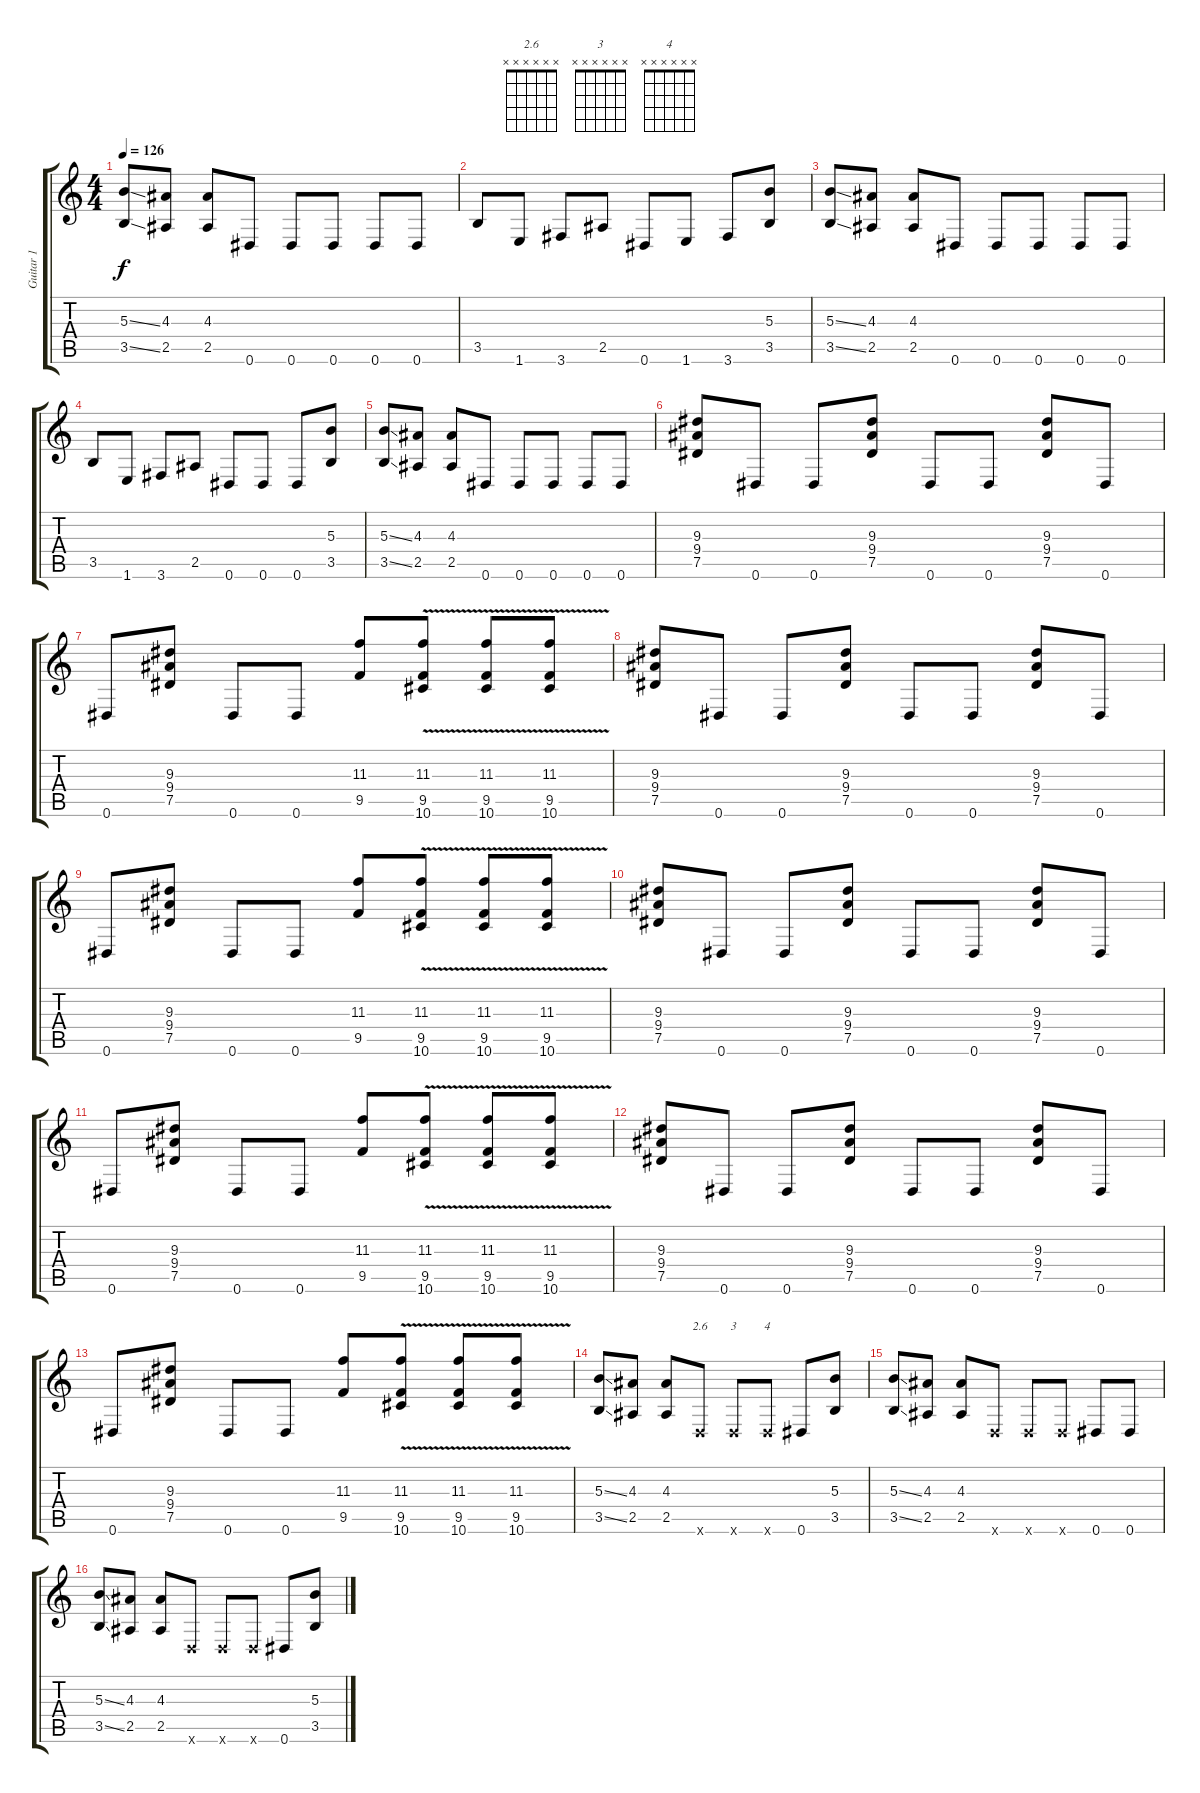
\track ("Guitar 1" "Guitar 1") {instrument overdrivenguitar}
\staff {score tabs}
\tuning (Eb4 Bb3 Gb3 Db3 Ab2 Eb2) {hide}
\chord ("2.6" x x x x x x)
\chord ("3" x x x x x x)
\chord ("4" x x x x x x)
\ts (4 4)
\tempo 126
\clef g2
\ks c
(5.3{ss} 3.5{ss}).8{dy f} (4.3 2.5).8 (4.3 2.5).8 0.6.8 0.6.8 0.6.8 0.6.8 0.6.8 |
3.5.8 1.6.8 3.6.8 2.5.8 0.6.8 1.6.8 3.6.8 (5.3 3.5).8 |
(5.3{ss} 3.5{ss}).8 (4.3 2.5).8 (4.3 2.5).8 0.6.8 0.6.8 0.6.8 0.6.8 0.6.8 |
3.5.8 1.6.8 3.6.8 2.5.8 0.6.8 0.6.8 0.6.8 (5.3 3.5).8 |
(5.3{ss} 3.5{ss}).8 (4.3 2.5).8 (4.3 2.5).8 0.6.8 0.6.8 0.6.8 0.6.8 0.6.8 |
(9.3 9.4 7.5).8 0.6.8 0.6.8 (9.3 9.4 7.5).8 0.6.8 0.6.8 (9.3 9.4 7.5).8 0.6.8 |
0.6.8 (9.3 9.4 7.5).8 0.6.8 0.6.8 (11.3 9.5).8 (11.3{v} 9.5{v} 10.6{v}).8 (11.3{v} 9.5{v} 10.6{v}).8 (11.3{v} 9.5{v} 10.6{v}).8 |
(9.3 9.4 7.5).8 0.6.8 0.6.8 (9.3 9.4 7.5).8 0.6.8 0.6.8 (9.3 9.4 7.5).8 0.6.8 |
0.6.8 (9.3 9.4 7.5).8 0.6.8 0.6.8 (11.3 9.5).8 (11.3{v} 9.5{v} 10.6{v}).8 (11.3{v} 9.5{v} 10.6{v}).8 (11.3{v} 9.5{v} 10.6{v}).8 |
(9.3 9.4 7.5).8 0.6.8 0.6.8 (9.3 9.4 7.5).8 0.6.8 0.6.8 (9.3 9.4 7.5).8 0.6.8 |
0.6.8 (9.3 9.4 7.5).8 0.6.8 0.6.8 (11.3 9.5).8 (11.3{v} 9.5{v} 10.6{v}).8 (11.3{v} 9.5{v} 10.6{v}).8 (11.3{v} 9.5{v} 10.6{v}).8 |
(9.3 9.4 7.5).8 0.6.8 0.6.8 (9.3 9.4 7.5).8 0.6.8 0.6.8 (9.3 9.4 7.5).8 0.6.8 |
0.6.8 (9.3 9.4 7.5).8 0.6.8 0.6.8 (11.3 9.5).8 (11.3{v} 9.5{v} 10.6{v}).8 (11.3{v} 9.5{v} 10.6{v}).8 (11.3{v} 9.5{v} 10.6{v}).8 |
(5.3{ss} 3.5{ss}).8 (4.3 2.5).8 (4.3 2.5).8 -1.6{x}.8{ch "2.6"} -1.6{x}.8{ch "3"} -1.6{x}.8{ch "4"} 0.6.8 (5.3 3.5).8 |
(5.3{ss} 3.5{ss}).8 (4.3 2.5).8 (4.3 2.5).8 -1.6{x}.8 -1.6{x}.8 -1.6{x}.8 0.6.8 0.6.8 |
(5.3{ss} 3.5{ss}).8 (4.3 2.5).8 (4.3 2.5).8 -1.6{x}.8 -1.6{x}.8 -1.6{x}.8 0.6.8 (5.3 3.5).8
